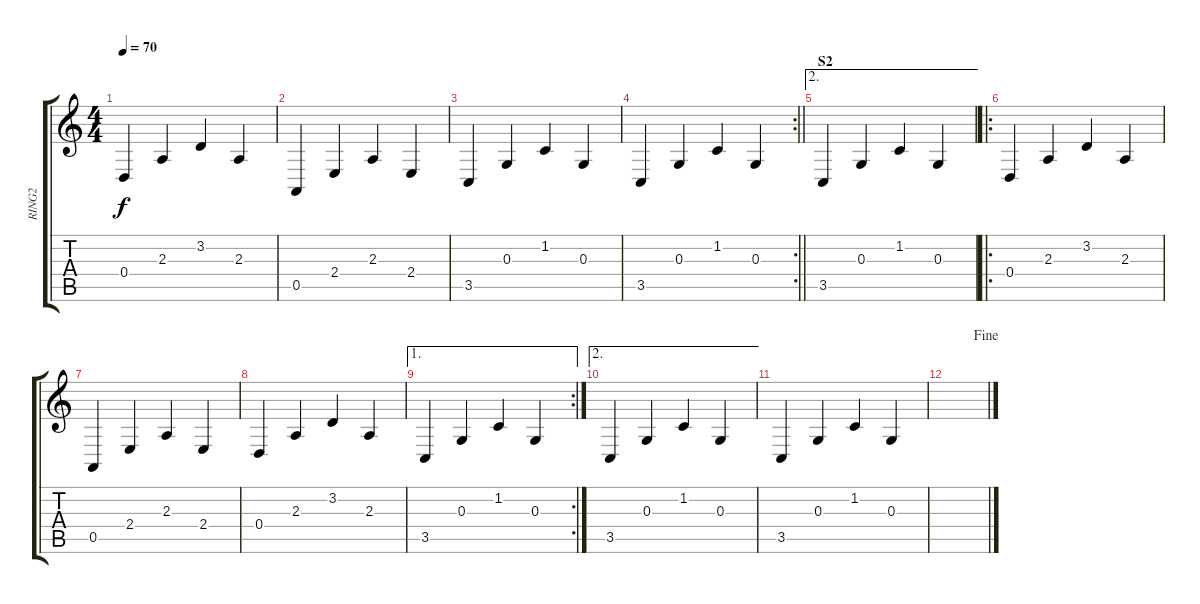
\track ("RING2" "RING2") {instrument synthstrings1}
\staff {score tabs}
\tuning (E4 B3 G3 D3 A2 E2) {hide}
\ts (4 4)
\tempo 70
\clef g2
\ks c
0.4.4{dy f} 2.3.4 3.2.4 2.3.4 |
0.5.4 2.4.4 2.3.4 2.4.4 |
3.5.4 0.3.4 1.2.4 0.3.4 |
\rc 2
\barLineRight lightlight
3.5.4 0.3.4 1.2.4 0.3.4 |
\ae 2
\section ("" "S2")
3.5.4 0.3.4 1.2.4 0.3.4 |
\ro
0.4.4 2.3.4 3.2.4 2.3.4 |
0.5.4 2.4.4 2.3.4 2.4.4 |
0.4.4 2.3.4 3.2.4 2.3.4 |
\ae 1
\rc 2
3.5.4 0.3.4 1.2.4 0.3.4 |
\ae 2
3.5.4 0.3.4 1.2.4 0.3.4 |
3.5.4 0.3.4 1.2.4 0.3.4 |
\jump fine
